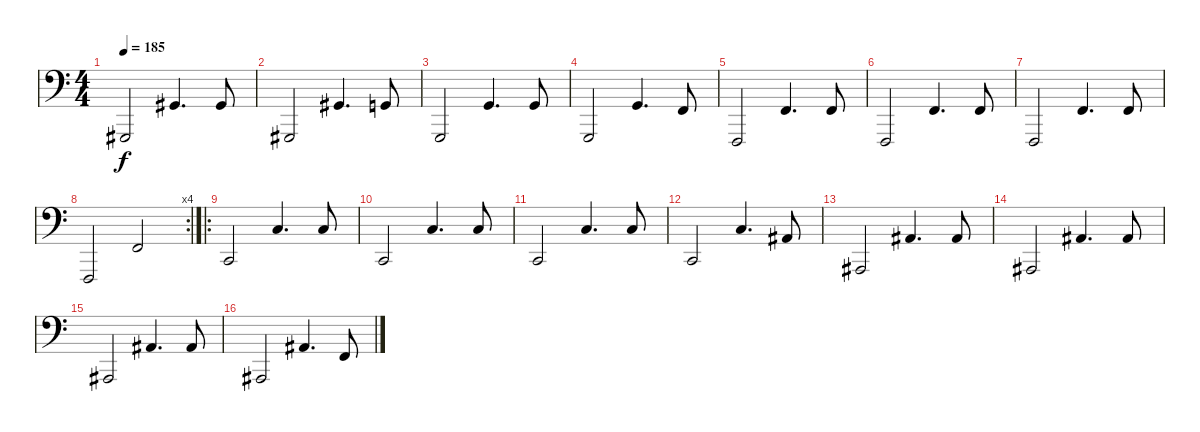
\track (" " " ") {instrument brightacousticpiano}
\staff {score}
\tuning (E1 D1 B0 G0 D0 B-1) {hide}
\ts (4 4)
\tempo 185
\clef f4
\ks c
6.2.2{dy f} 16.1.4{d} 18.2.8 |
6.2.2 16.1.4{d} 15.1.8 |
3.1.2 17.2.4{d} 15.1.8 |
3.1.2 17.2.4{d} 15.2.8 |
3.2.2 13.1.4{d} 15.2.8 |
3.2.2 13.1.4{d} 15.2.8 |
3.2.2 13.1.4{d} 15.2.8 |
\rc 4
3.2.2 13.1.2 |
\ro
8.1.2 20.1.4{d} 20.1.8 |
8.1.2 20.1.4{d} 20.1.8 |
8.1.2 20.1.4{d} 20.1.8 |
8.1.2 20.1.4{d} 23.3.8 |
8.2.2 18.1.4{d} 20.2.8 |
8.2.2 18.1.4{d} 20.2.8 |
8.2.2 18.1.4{d} 20.2.8 |
8.2.2 18.1.4{d} 13.1.8
